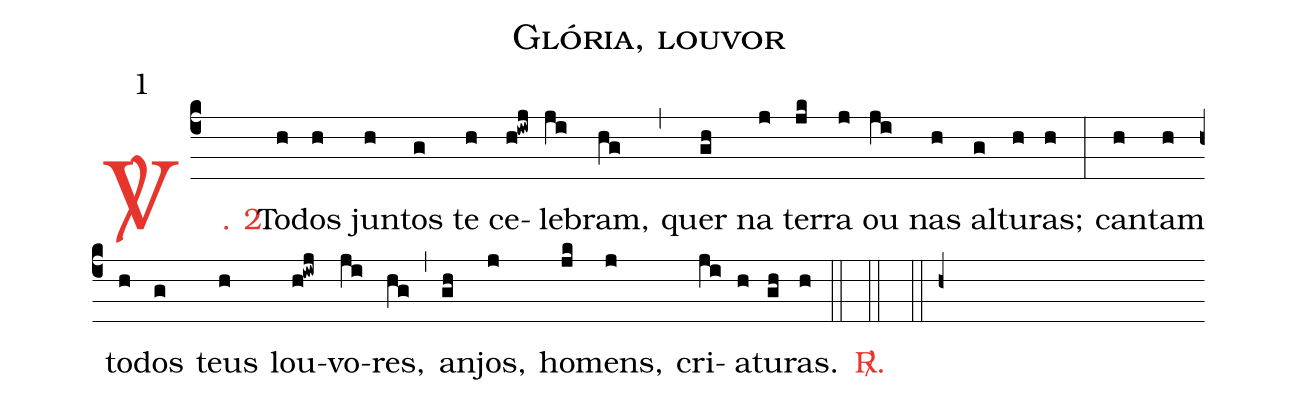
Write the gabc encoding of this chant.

name: Glória, louvor;
mode: 1;
%%
(c4)

<c><sp>V/</sp>. 2.</c>()
To(h)dos(h) jun(h)tos(g) te(h) ce(h!iwj)le(ji)bram,(hg) (,)
quer(gh) na(j) ter(jk)ra(j) ou(ji) nas(h) al(g)tu(h)ras;(h) (:)
can(h)tam(h) to(h)dos(g) teus(h) lou(h!iwj)vo(ji)res,(hg) (,)
an(gh)jos,(j) ho(jk)mens,(j) cri(ji)a(h)tu(gh)ras.(h)

(::)

<c><sp>R/</sp>.</c>(::)

(::)

(h+)
